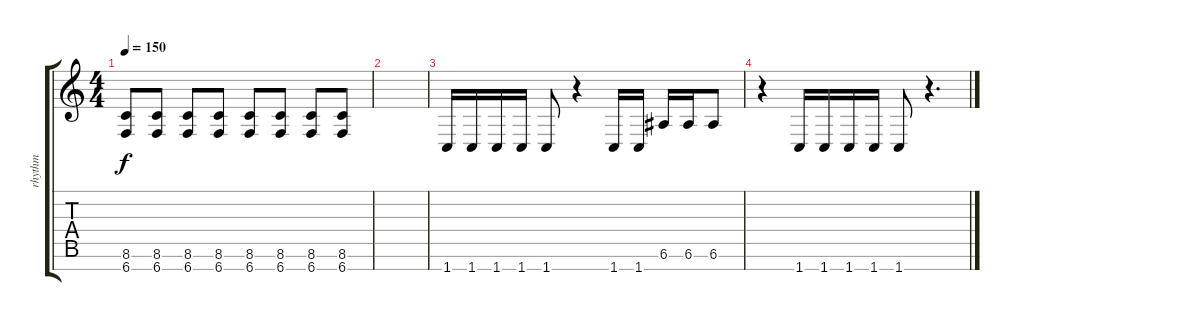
\track ("rhythm" "rhythm") {instrument distortionguitar}
\staff {score tabs}
\tuning (E4 B3 G3 D3 A2 E2 B1) {hide}
\ts (4 4)
\tempo 150
\clef g2
\ks c
(8.6 6.7).8{dy f} (8.6 6.7).8 (8.6 6.7).8 (8.6 6.7).8 (8.6 6.7).8 (8.6 6.7).8 (8.6 6.7).8 (8.6 6.7).8 |
|
1.7.16 1.7.16 1.7.16 1.7.16 1.7.8 r.4 1.7.16 1.7.16 6.6.16 6.6.16 6.6.8 |
r.4 1.7.16 1.7.16 1.7.16 1.7.16 1.7.8 r.4{d}
